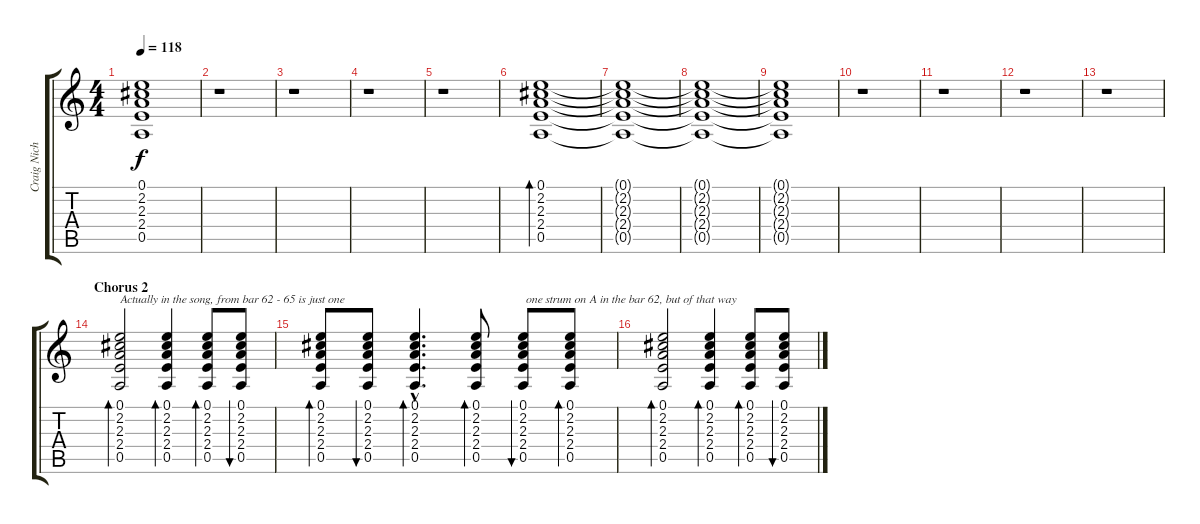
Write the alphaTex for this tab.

\track ("Craig Nicholls" "Craig Nich") {instrument electricguitarclean}
\staff {score tabs}
\tuning (E4 B3 G3 D3 A2 E2) {hide}
\ts (4 4)
\tempo 118
\clef g2
\ks c
(0.1{t} 2.2{t} 2.3{t} 2.4{t} 0.5{t}).1{dy f} |
r.1 |
r.1 |
r.1 |
r.1 |
(0.1 2.2 2.3 2.4 0.5).1{bd 240 volume 11 instrument electricguitarclean} |
(0.1{t} 2.2{t} 2.3{t} 2.4{t} 0.5{t}).1 |
(0.1{t} 2.2{t} 2.3{t} 2.4{t} 0.5{t}).1 |
(0.1{t} 2.2{t} 2.3{t} 2.4{t} 0.5{t}).1 |
r.1 |
r.1 |
r.1 |
r.1 |
\section ("" "Chorus 2")
(0.1 2.2 2.3 2.4 0.5).2{bd 30 txt "Actually in the song, from bar 62 - 65 is just one"} (0.1 2.2 2.3 2.4 0.5).4{bd 30} (0.1 2.2 2.3 2.4 0.5).8{bd 30} (0.1 2.2 2.3 2.4 0.5).8{bu 30} |
(0.1 2.2 2.3 2.4 0.5).8{bd 30} (0.1 2.2 2.3 2.4 0.5).8{bu 30} (0.1{hac} 2.2{hac} 2.3{hac} 2.4{hac} 0.5{hac}).4{d bd 30} (0.1 2.2 2.3 2.4 0.5).8{bd 30} (0.1 2.2 2.3 2.4 0.5).8{bu 30 txt " one strum on A in the bar 62, but of that way  "} (0.1 2.2 2.3 2.4 0.5).8{bd 30} |
(0.1 2.2 2.3 2.4 0.5).2{bd 30} (0.1 2.2 2.3 2.4 0.5).4{bd 30} (0.1 2.2 2.3 2.4 0.5).8{bd 30} (0.1 2.2 2.3 2.4 0.5).8{bu 30}
